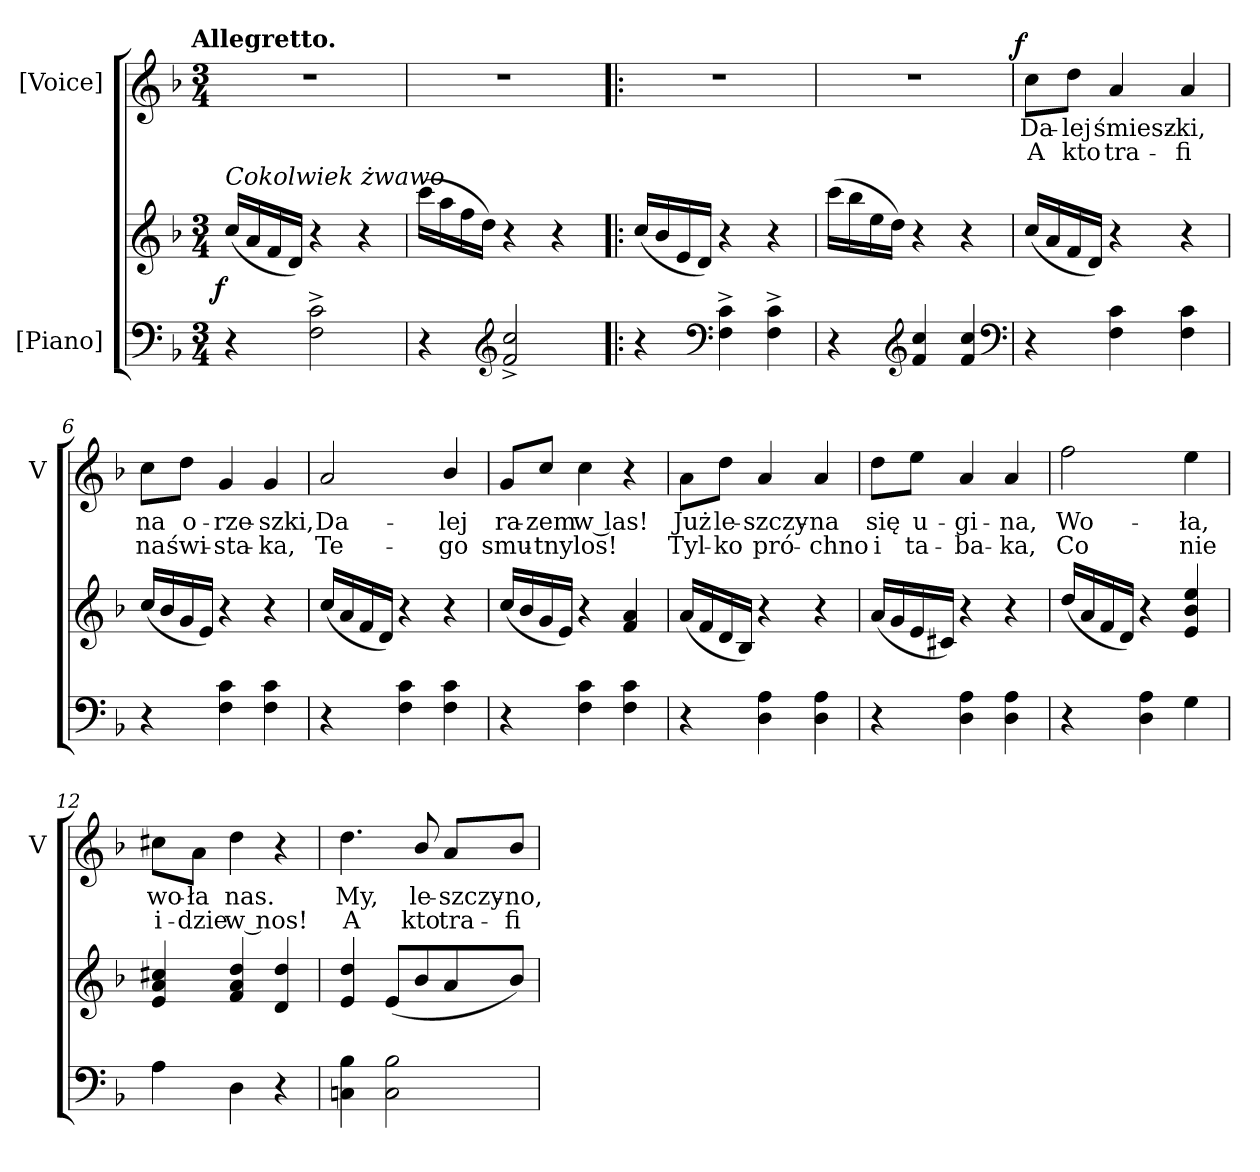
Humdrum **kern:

**kern	**kern	**dynam	**kern	**text	**text	**dynam
*part2	*part2	*part2	*part1	*part1	*part1	*part1
*staff3	*staff2	*staff2/3	*staff1	*staff1	*staff1	*staff1
*I"[Piano]	*	*	*I"[Voice]	*	*	*
*	*	*	*I'V	*	*	*
*clefF4	*clefG2	*	*clefG2	*	*	*
*k[b-]	*k[b-]	*	*k[b-]	*	*	*
*F:	*F:	*	*F:	*	*	*
!!LO:TX:omd:t=Allegretto.
*M3/4	*M3/4	*	*M3/4	*	*	*
=1	=1	=1	=1	=1	=1	=1
!	!LO:TX:a:i:t=Cokolwiek żwawo	!	!	!	!	!
!	!	!LO:DY:rj	!	!	!	!
4r	(16cc/LL	f	2.r	.	.	.
.	16a/	.	.	.	.	.
.	16f/	.	.	.	.	.
.	16d/JJ)	.	.	.	.	.
2F^\ 2c^\	4r	.	.	.	.	.
.	4r	.	.	.	.	.
=2	=2	=2	=2	=2	=2	=2
4r	(16ccc\LL	.	2.r	.	.	.
.	16aa\	.	.	.	.	.
.	16ff\	.	.	.	.	.
.	16dd\JJ)	.	.	.	.	.
*clefG2	*	*	*	*	*	*
2f^/ 2cc^/	4r	.	.	.	.	.
.	4r	.	.	.	.	.
=3!|:	=3!|:	=3!|:	=3!|:	=3!|:	=3!|:	=3!|:
4r	(16cc/LL	.	2.r	.	.	.
.	16b-/	.	.	.	.	.
.	16e/	.	.	.	.	.
.	16d/JJ)	.	.	.	.	.
*clefF4	*	*	*	*	*	*
4F^<\ 4c^<\	4r	.	.	.	.	.
4F^<\ 4c^<\	4r	.	.	.	.	.
=4	=4	=4	=4	=4	=4	=4
4r	(16ccc\LL	.	2.r	.	.	.
.	16bb-\	.	.	.	.	.
.	16ee\	.	.	.	.	.
.	16dd\JJ)	.	.	.	.	.
*clefG2	*	*	*	*	*	*
4f/ 4cc/	4r	.	.	.	.	.
4f/ 4cc/	4r	.	.	.	.	.
*clefF4	*	*	*	*	*	*
=5	=5	=5	=5	=5	=5	=5
!	!	!	!	!	!	!LO:DY:a:rj
4r	(16cc/LL	.	8cc\L	Da-	A	f
.	16a/	.	.	.	.	.
.	16f/	.	8dd\J	-lej	kto	.
.	16d/JJ)	.	.	.	.	.
4F\ 4c\	4r	.	4a/	śmiesz-	tra-	.
4F\ 4c\	4r	.	4a/	-ki,	-fi	.
=6	=6	=6	=6	=6	=6	=6
4r	(16cc/LL	.	8cc\L	na	na	.
.	16b-/	.	.	.	.	.
.	16g/	.	8dd\J	o-	świ-	.
.	16e/JJ)	.	.	.	.	.
4F\ 4c\	4r	.	4g/	-rze-	-sta-	.
4F\ 4c\	4r	.	4g/	-szki,	-ka,	.
=7	=7	=7	=7	=7	=7	=7
4r	(16cc/LL	.	2a/	Da-	Te-	.
.	16a/	.	.	.	.	.
.	16f/	.	.	.	.	.
.	16d/JJ)	.	.	.	.	.
4F\ 4c\	4r	.	.	.	.	.
4F\ 4c\	4r	.	4b-/	-lej	-go	.
=8	=8	=8	=8	=8	=8	=8
4r	(16cc/LL	.	8g/L	ra-	smu-	.
.	16b-/	.	.	.	.	.
.	16g/	.	8cc/J	-zem	-tny	.
.	16e/JJ)	.	.	.	.	.
4F\ 4c\	4r	.	4cc\	w las!	los!	.
4F\ 4c\	4f/ 4a/	.	4r	.	.	.
=9	=9	=9	=9	=9	=9	=9
4r	(16a/LL	.	8a\L	Już	Tyl-	.
.	16f/	.	.	.	.	.
.	16d/	.	8dd\J	le-	-ko	.
.	16B-/JJ)	.	.	.	.	.
4D\ 4A\	4r	.	4a/	-szczy-	pró-	.
4D\ 4A\	4r	.	4a/	-na	-chno	.
=10	=10	=10	=10	=10	=10	=10
4r	(16a/LL	.	8dd\L	się	i	.
.	16g/	.	.	.	.	.
.	16e/	.	8ee\J	u-	ta-	.
.	16c#X/JJ)	.	.	.	.	.
4D\ 4A\	4r	.	4a/	-gi-	-ba-	.
4D\ 4A\	4r	.	4a/	-na,	-ka,	.
=11	=11	=11	=11	=11	=11	=11
4r	(16dd/LL	.	2ff\	Wo-	Co	.
.	16a/	.	.	.	.	.
.	16f/	.	.	.	.	.
.	16d/JJ)	.	.	.	.	.
4D\ 4A\	4r	.	.	.	.	.
4G\	4e/ 4b-/ 4ee/	.	4ee\	-ła,	nie	.
=12	=12	=12	=12	=12	=12	=12
4A\	4e/ 4a/ 4cc#X/	.	8cc#X\L	wo-	i-	.
.	.	.	8a\J	-ła	-dzie	.
4D\	4f/ 4a/ 4dd/	.	4dd\	nas.	w nos!	.
4r	4d/ 4dd/	.	4r	.	.	.
=13	=13	=13	=13	=13	=13	=13
4Cn\ 4B-\	4e/ 4dd/	.	4.dd\	My,	A	.
2C\ 2B-\	(8e/L	.	.	.	.	.
.	8b-/	.	8b-/	le-	kto	.
.	8a/	.	8a/L	-szczy-	tra-	.
.	8b-/J)	.	8b-/J	-no,	-fi	.
=	=	=	=	=	=	=
*-	*-	*-	*-	*-	*-	*-
